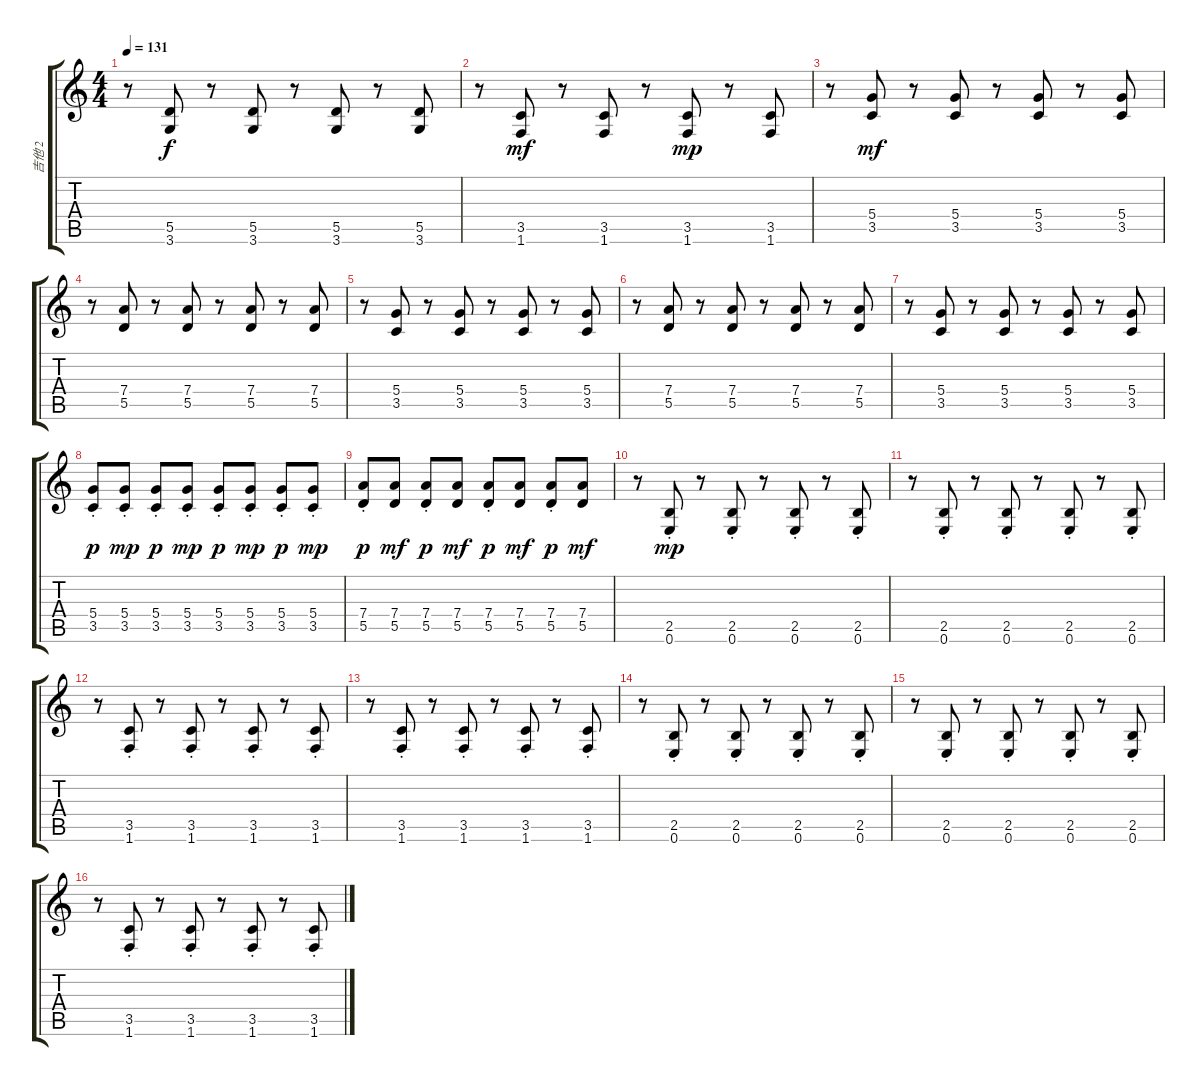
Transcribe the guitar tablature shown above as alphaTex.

\track ("吉他 2" "吉他 2") {instrument distortionguitar}
\staff {score tabs}
\tuning (E4 B3 G3 D3 A2 E2) {hide}
\ts (4 4)
\tempo 131
\clef g2
\ks c
r.8{dy mp} (5.5 3.6).8{dy f} r.8 (5.5 3.6).8 r.8 (5.5 3.6).8 r.8 (5.5 3.6).8 |
r.8 (3.5 1.6).8{dy mf} r.8 (3.5 1.6).8 r.8 (3.5 1.6).8{dy mp} r.8 (3.5 1.6).8 |
r.8 (5.4 3.5).8{dy mf} r.8 (5.4 3.5).8 r.8 (5.4 3.5).8 r.8 (5.4 3.5).8 |
r.8 (7.4 5.5).8 r.8 (7.4 5.5).8 r.8 (7.4 5.5).8 r.8 (7.4 5.5).8 |
r.8 (5.4 3.5).8 r.8 (5.4 3.5).8 r.8 (5.4 3.5).8 r.8 (5.4 3.5).8 |
r.8 (7.4 5.5).8 r.8 (7.4 5.5).8 r.8 (7.4 5.5).8 r.8 (7.4 5.5).8 |
r.8 (5.4 3.5).8 r.8 (5.4 3.5).8 r.8 (5.4 3.5).8 r.8 (5.4 3.5).8 |
(5.4{st} 3.5{st}).8{dy p} (5.4{st} 3.5{st}).8{dy mp} (5.4{st} 3.5{st}).8{dy p} (5.4{st} 3.5{st}).8{dy mp} (5.4{st} 3.5{st}).8{dy p} (5.4{st} 3.5{st}).8{dy mp} (5.4{st} 3.5{st}).8{dy p} (5.4{st} 3.5{st}).8{dy mp} |
(7.4{st} 5.5{st}).8{dy p} (7.4 5.5).8{dy mf} (7.4{st} 5.5{st}).8{dy p} (7.4 5.5).8{dy mf} (7.4{st} 5.5{st}).8{dy p} (7.4 5.5).8{dy mf} (7.4{st} 5.5{st}).8{dy p} (7.4 5.5).8{dy mf} |
r.8{volume 9} (2.5{st} 0.6).8{dy mp} r.8 (2.5{st} 0.6).8 r.8 (2.5{st} 0.6).8 r.8 (2.5{st} 0.6).8 |
r.8 (2.5{st} 0.6).8 r.8 (2.5{st} 0.6).8 r.8 (2.5{st} 0.6).8 r.8 (2.5{st} 0.6).8 |
r.8 (3.5{st} 1.6).8 r.8 (3.5{st} 1.6).8 r.8 (3.5{st} 1.6).8 r.8 (3.5{st} 1.6).8 |
r.8 (3.5{st} 1.6).8 r.8 (3.5{st} 1.6).8 r.8 (3.5{st} 1.6).8 r.8 (3.5{st} 1.6).8 |
r.8 (2.5{st} 0.6).8 r.8 (2.5{st} 0.6).8 r.8 (2.5{st} 0.6).8 r.8 (2.5{st} 0.6).8 |
r.8 (2.5{st} 0.6).8 r.8 (2.5{st} 0.6).8 r.8 (2.5{st} 0.6).8 r.8 (2.5{st} 0.6).8 |
r.8 (3.5{st} 1.6).8 r.8 (3.5{st} 1.6).8 r.8 (3.5{st} 1.6).8 r.8 (3.5{st} 1.6).8
